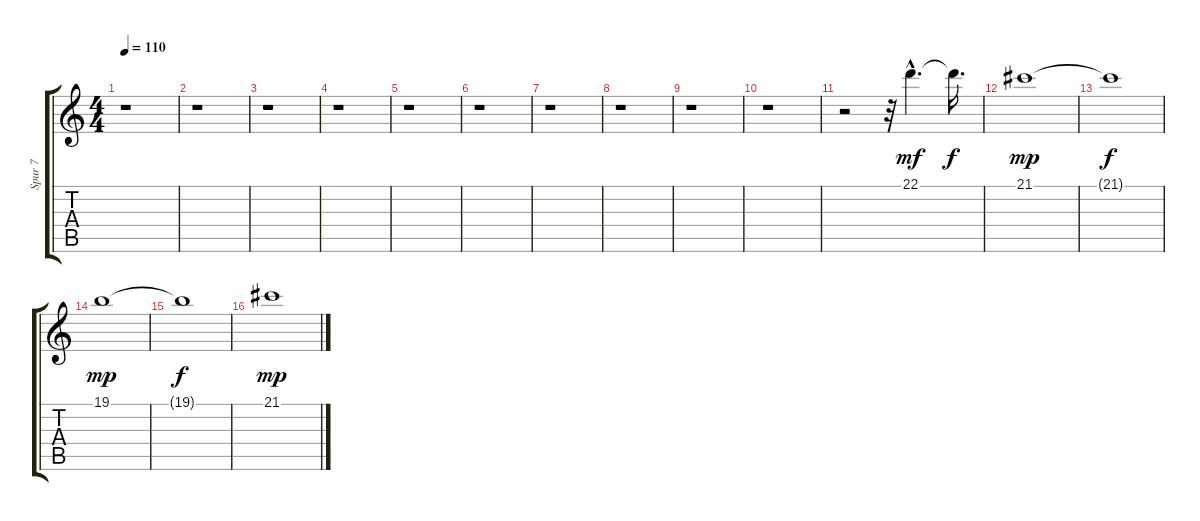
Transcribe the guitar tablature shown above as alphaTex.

\track ("Spur 7" "Spur 7") {instrument stringensemble1}
\staff {score tabs}
\tuning (E4 B3 G3 D3 A2 E2) {hide}
\ts (4 4)
\tempo 110
\clef g2
\ks c
r.1{dy f} |
r.1 |
r.1 |
r.1 |
r.1 |
r.1 |
r.1 |
r.1 |
r.1 |
r.1 |
r.2 r.32 22.1{hac}.4{d dy mf} 22.1{t}.16{d dy f} |
21.1.1{dy mp} |
21.1{t}.1{dy f} |
19.1.1{dy mp} |
19.1{t}.1{dy f} |
21.1.1{dy mp}
